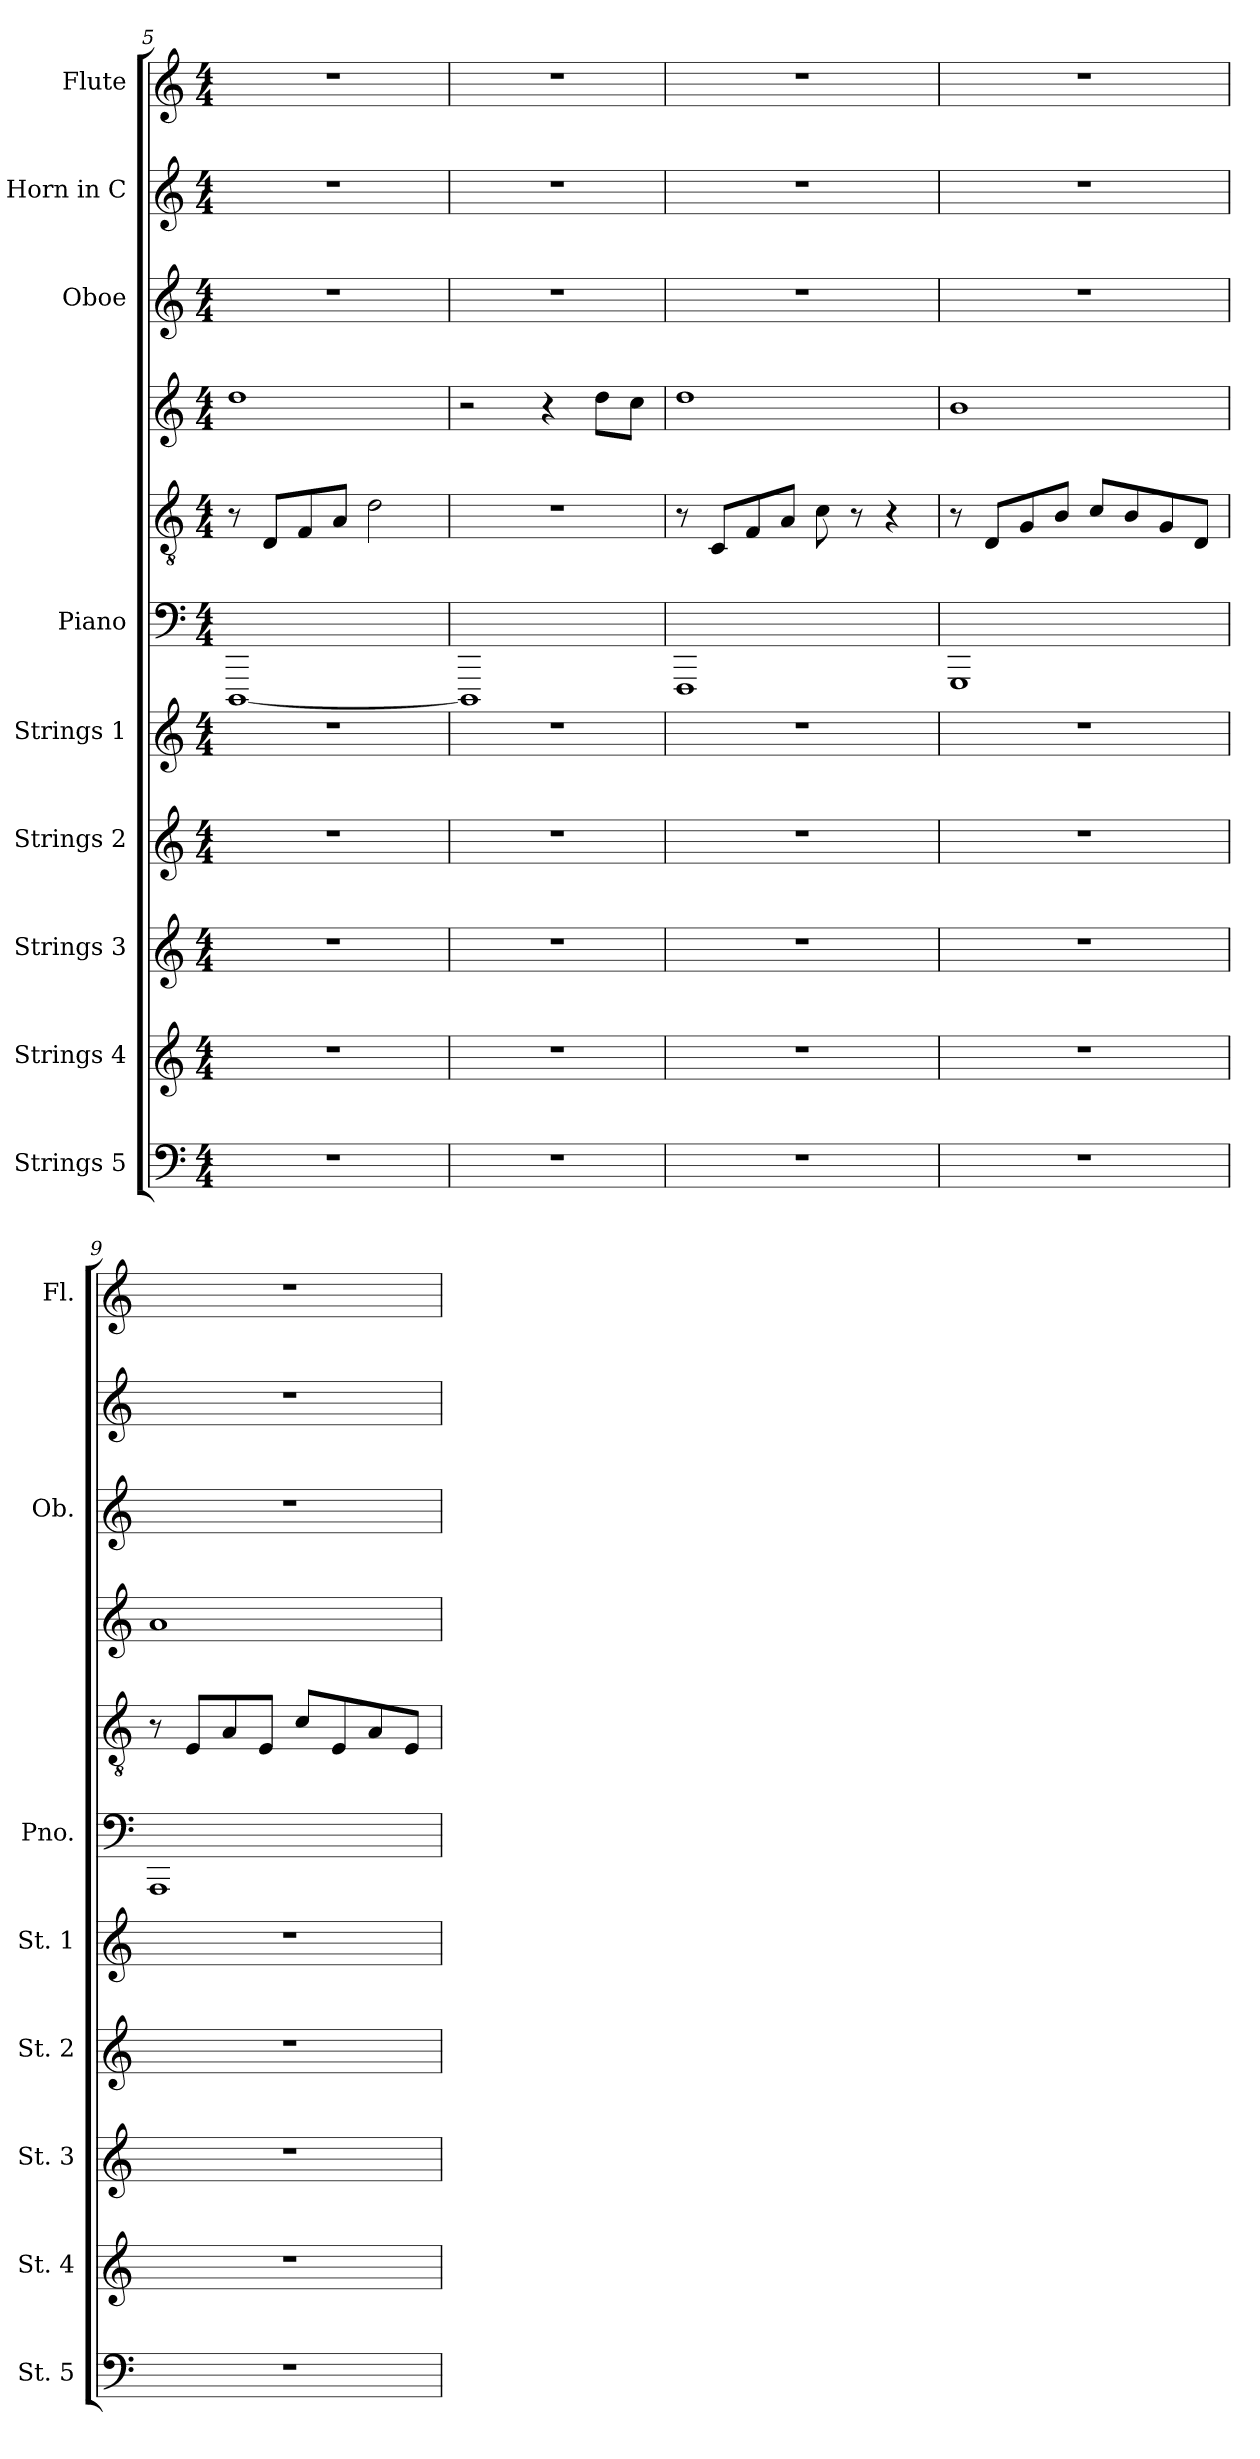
**kern	**kern	**kern	**kern	**kern	**kern	**kern	**kern	**kern	**kern	**kern
*part9	*part8	*part7	*part6	*part5	*part4	*part4	*part4	*part3	*part2	*part1
*staff11	*staff10	*staff9	*staff8	*staff7	*staff6	*staff5	*staff4	*staff3	*staff2	*staff1
*I"Strings 5	*I"Strings 4	*I"Strings 3	*I"Strings 2	*I"Strings 1	*I"Piano	*	*	*I"Oboe	*I"Horn in C	*I"Flute
*I'St. 5	*I'St. 4	*I'St. 3	*I'St. 2	*I'St. 1	*I'Pno.	*	*	*I'Ob.	*	*I'Fl.
!!LO:LB:g=z
*clefF4	*clefG2	*clefG2	*clefG2	*clefG2	*clefF4	*clefGv2	*clefG2	*clefG2	*clefG2	*clefG2
*	*	*	*	*	*	*	*	*	*ITrd7c12	*
*k[]	*k[]	*k[]	*k[]	*k[]	*k[]	*k[]	*k[]	*k[]	*k[]	*k[]
*M4/4	*M4/4	*M4/4	*M4/4	*M4/4	*M4/4	*M4/4	*M4/4	*M4/4	*M4/4	*M4/4
=5	=5	=5	=5	=5	=5	=5	=5	=5	=5	=5
1r	1r	1r	1r	1r	[1DDD	8r	1dd	1r	1r	1r
.	.	.	.	.	.	8D/L	.	.	.	.
.	.	.	.	.	.	8F/	.	.	.	.
.	.	.	.	.	.	8A/J	.	.	.	.
.	.	.	.	.	.	2d\	.	.	.	.
=6	=6	=6	=6	=6	=6	=6	=6	=6	=6	=6
1r	1r	1r	1r	1r	1DDD]	1r	2r	1r	1r	1r
.	.	.	.	.	.	.	4r	.	.	.
.	.	.	.	.	.	.	8dd\L	.	.	.
.	.	.	.	.	.	.	8cc\J	.	.	.
=7	=7	=7	=7	=7	=7	=7	=7	=7	=7	=7
1r	1r	1r	1r	1r	1FFF	8r	1dd	1r	1r	1r
.	.	.	.	.	.	8C/L	.	.	.	.
.	.	.	.	.	.	8F/	.	.	.	.
.	.	.	.	.	.	8A/J	.	.	.	.
.	.	.	.	.	.	8c\	.	.	.	.
.	.	.	.	.	.	8r	.	.	.	.
.	.	.	.	.	.	4r	.	.	.	.
=8	=8	=8	=8	=8	=8	=8	=8	=8	=8	=8
1r	1r	1r	1r	1r	1GGG	8r	1b	1r	1r	1r
.	.	.	.	.	.	8D/L	.	.	.	.
.	.	.	.	.	.	8G/	.	.	.	.
.	.	.	.	.	.	8B/J	.	.	.	.
.	.	.	.	.	.	8c/L	.	.	.	.
.	.	.	.	.	.	8B/	.	.	.	.
.	.	.	.	.	.	8G/	.	.	.	.
.	.	.	.	.	.	8D/J	.	.	.	.
!!LO:LB:g=z
=9	=9	=9	=9	=9	=9	=9	=9	=9	=9	=9
1r	1r	1r	1r	1r	1AAA	8r	1a	1r	1r	1r
.	.	.	.	.	.	8E/L	.	.	.	.
.	.	.	.	.	.	8A/	.	.	.	.
.	.	.	.	.	.	8E/J	.	.	.	.
.	.	.	.	.	.	8c/L	.	.	.	.
.	.	.	.	.	.	8E/	.	.	.	.
.	.	.	.	.	.	8A/	.	.	.	.
.	.	.	.	.	.	8E/J	.	.	.	.
=	=	=	=	=	=	=	=	=	=	=
*-	*-	*-	*-	*-	*-	*-	*-	*-	*-	*-
